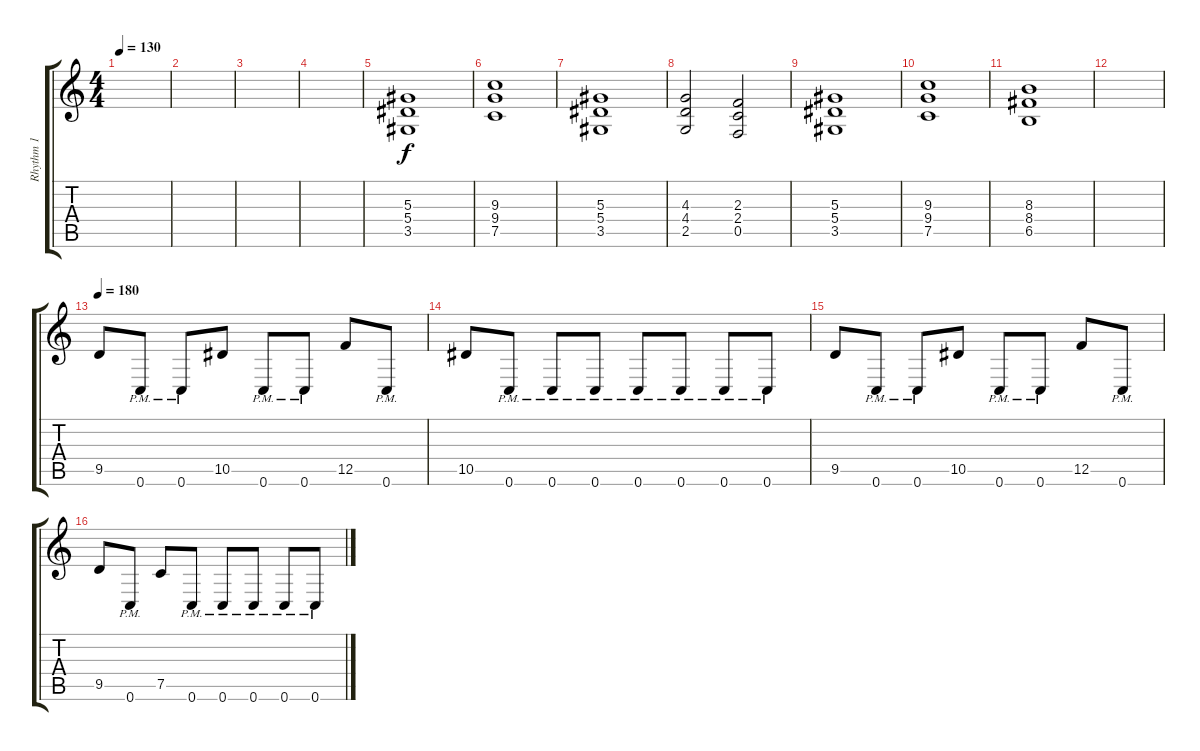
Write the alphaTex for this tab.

\track ("Rhythm 1" "Rhythm 1") {instrument distortionguitar}
\staff {score tabs}
\tuning (C4 G3 Eb3 Bb2 F2 C2) {hide}
\ts (4 4)
\tempo 130
\clef g2
\ks c
|
|
|
|
(5.3 5.4 3.5).1 |
(9.3 9.4 7.5).1 |
(5.3 5.4 3.5).1 |
(4.3 4.4 2.5).2 (2.3 2.4 0.5).2 |
(5.3 5.4 3.5).1 |
(9.3 9.4 7.5).1 |
(8.3 8.4 6.5).1 |
|
\tempo 180
9.5.8 0.6{pm}.8 0.6{pm}.8 10.5.8 0.6{pm}.8 0.6{pm}.8 12.5.8 0.6{pm}.8 |
10.5.8 0.6{pm}.8 0.6{pm}.8 0.6{pm}.8 0.6{pm}.8 0.6{pm}.8 0.6{pm}.8 0.6{pm}.8 |
9.5.8 0.6{pm}.8 0.6{pm}.8 10.5.8 0.6{pm}.8 0.6{pm}.8 12.5.8 0.6{pm}.8 |
9.5.8 0.6{pm}.8 7.5.8 0.6{pm}.8 0.6{pm}.8 0.6{pm}.8 0.6{pm}.8 0.6{pm}.8
